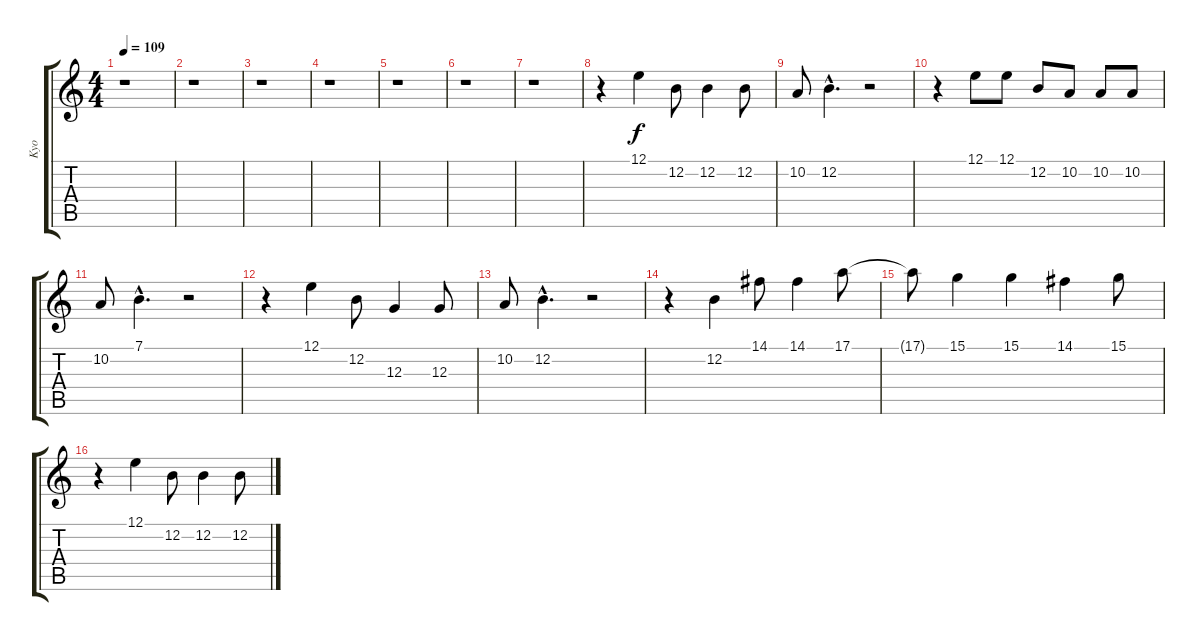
\track ("Kyo" "Kyo") {instrument synthvoice}
\staff {score tabs}
\tuning (E4 B3 G3 D3 A2 E2) {hide}
\ts (4 4)
\tempo 109
\clef g2
\ks c
r.1{dy f} |
r.1 |
r.1 |
r.1 |
r.1 |
r.1 |
r.1 |
r.4 12.1.4 12.2.8 12.2.4 12.2.8 |
10.2.8 12.2{hac}.4{d} r.2 |
r.4 12.1.8 12.1.8 12.2.8 10.2.8 10.2.8 10.2.8 |
10.2.8 7.1{hac}.4{d} r.2 |
r.4 12.1.4 12.2.8 12.3.4 12.3.8 |
10.2.8 12.2{hac}.4{d} r.2 |
r.4 12.2.4 14.1.8 14.1.4 17.1.8 |
17.1{t}.8 15.1.4 15.1.4 14.1.4 15.1.8 |
r.4 12.1.4 12.2.8 12.2.4 12.2.8
